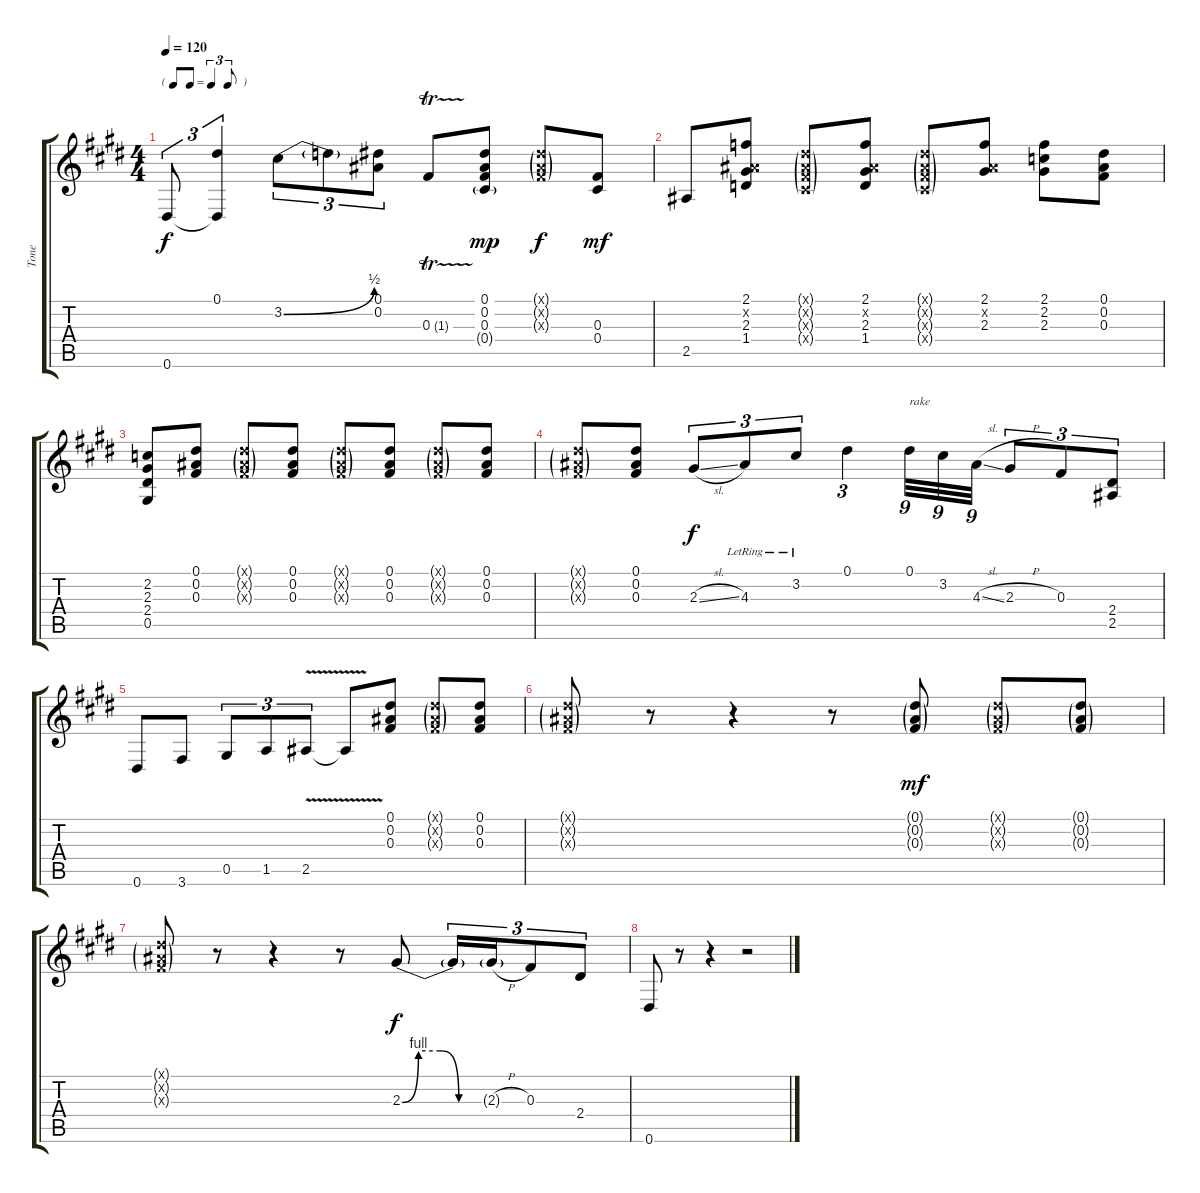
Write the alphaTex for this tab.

\track ("Tone" "Tone") {instrument fretlessbass}
\staff {score tabs}
\tuning (Eb4 Bb3 Gb3 Db3 Ab2 Eb2) {hide}
\ts (4 4)
\tf triplet8th
\tempo 120
\clef g2
\ks e
0.6.8{tu (3 2) dy f} (0.1 0.6{t}).4{tu (3 2)} 3.2{be (bend 0 0 60 2)}.8{tu (3 2)} 3.2{t}.8{tu (3 2)} (0.1 0.2).8{tu (3 2)} 0.3{tr (1 16)}.8 (0.1 0.2 0.3 0.4{g}).8{dy mp} (0.1{g x} 0.2{g x} 0.3{g x}).8{dy f} (0.3 0.4).8{dy mf} |
2.5.8 (2.1 0.2{x} 2.3 1.4).8 (0.1{g x} 0.2{g x} 0.3{g x} 0.4{g x}).8 (2.1 0.2{x} 2.3 1.4).8 (0.1{g x} 0.2{g x} 0.3{g x} 0.4{g x}).8 (2.1 0.2{x} 2.3).8 (2.1 2.2 2.3).8 (0.1 0.2 0.3).8 |
(2.2 2.3 2.4 0.5).8 (0.1 0.2 0.3).8 (0.1{g x} 0.2{g x} 0.3{g x}).8 (0.1 0.2 0.3).8 (0.1{g x} 0.2{g x} 0.3{g x}).8 (0.1 0.2 0.3).8 (0.1{g x} 0.2{g x} 0.3{g x}).8 (0.1 0.2 0.3).8 |
(0.1{g x} 0.2{g x} 0.3{g x}).8 (0.1 0.2 0.3).8 2.3{sl}.8{tu (3 2) dy f} 4.3{lr}.8{tu (3 2)} 3.2{lr}.8{tu (3 2)} 0.1.4{tu (3 2)} 0.1.32{tu (9 8) txt "rake"} 3.2.32{tu (9 8)} 4.3{sl}.32{tu (9 8)} 2.3{h}.8{tu (3 2)} 0.3.8{tu (3 2)} (2.4 2.5).8{tu (3 2)} |
0.6.8 3.6.8 0.5.8{tu (3 2)} 1.5.8{tu (3 2)} 2.5{v}.8{tu (3 2)} 2.5{t}.8 (0.1 0.2 0.3).8 (0.1{g x} 0.2{g x} 0.3{g x}).8 (0.1 0.2 0.3).8 |
(0.1{g x} 0.2{g x} 0.3{g x}).8 r.8 r.4 r.8 (0.1{g} 0.2{g} 0.3{g}).8{dy mf} (0.1{g x} 0.2{g x} 0.3{g x}).8 (0.1{g} 0.2{g} 0.3{g}).8 |
(0.1{g x} 0.2{g x} 0.3{g x}).8 r.8 r.4 r.8 2.3{be (custom 0 0 12 4 28 4 42 0 45 0 60 0)}.8{dy f} 2.3{t}.16{tu (3 2)} 2.3{h g}.16{tu (3 2)} 0.3.8{tu (3 2)} 2.4.8{tu (3 2)} |
0.6.8 r.8 r.4 r.2
